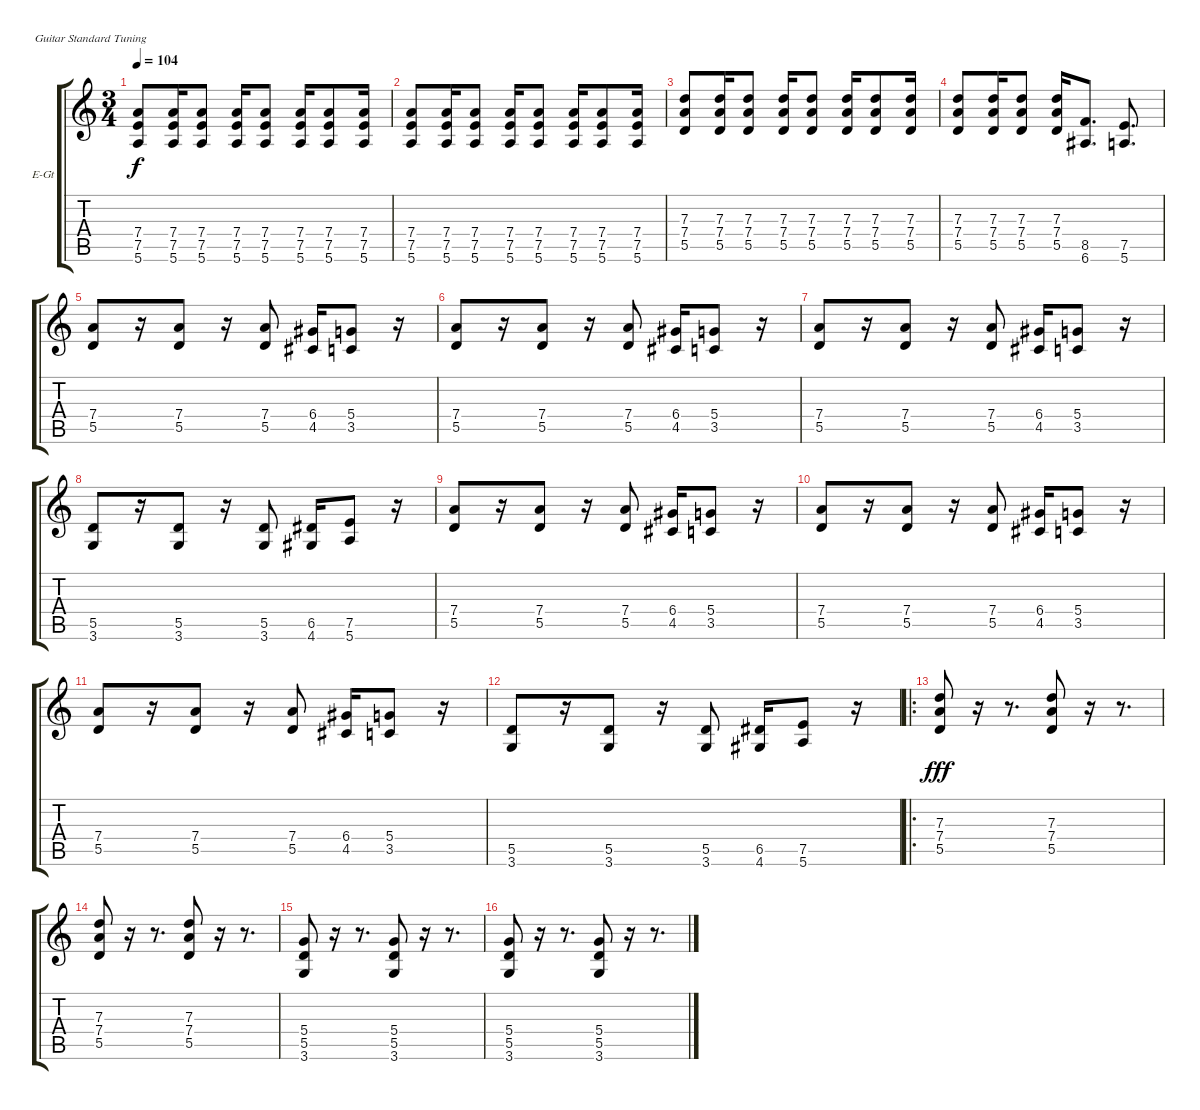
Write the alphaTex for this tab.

\bracketExtendMode groupsimilarinstruments
\firstSystemTrackNameOrientation horizontal
\otherSystemsTrackNameOrientation horizontal
\track ("Electric Guitar 2" "E-Gt") {instrument distortionguitar}
\staff {score tabs}
\tuning (E4 B3 G3 D3 A2 E2)
\ts (3 4)
\tempo 104
\clef g2
\ks c
(5.6 7.5 7.4).8{dy f} (5.6 7.5 7.4).16 (5.6 7.5 7.4).8 (5.6 7.5 7.4).16 (5.6 7.5 7.4).8 (5.6 7.5 7.4).16 (5.6 7.5 7.4).8 (5.6 7.5 7.4).16 |
(5.6 7.5 7.4).8 (5.6 7.5 7.4).16 (5.6 7.5 7.4).8 (5.6 7.5 7.4).16 (5.6 7.5 7.4).8 (5.6 7.5 7.4).16 (5.6 7.5 7.4).8 (5.6 7.5 7.4).16 |
(5.5 7.4 7.3).8 (5.5 7.4 7.3).16 (7.3 7.4 5.5).8 (5.5 7.4 7.3).16 (5.5 7.4 7.3).8 (5.5 7.4 7.3).16 (7.3 7.4 5.5).8 (5.5 7.4 7.3).16 |
(5.5 7.4 7.3).8 (5.5 7.4 7.3).16 (7.3 7.4 5.5).8 (5.5 7.4 7.3).16 (6.6 8.5).8{d} (5.6 7.5).8{d} |
(5.5 7.4).8 r.16 (5.5 7.4).8 r.16 (5.5 7.4).8 (4.5 6.4).16 (3.5 5.4).8 r.16 |
(5.5 7.4).8 r.16 (5.5 7.4).8 r.16 (5.5 7.4).8 (4.5 6.4).16 (3.5 5.4).8 r.16 |
(5.5 7.4).8 r.16 (5.5 7.4).8 r.16 (5.5 7.4).8 (4.5 6.4).16 (3.5 5.4).8 r.16 |
(5.5 3.6).8 r.16 (5.5 3.6).8 r.16 (5.5 3.6).8 (6.5 4.6).16 (7.5 5.6).8 r.16 |
(5.5 7.4).8 r.16 (5.5 7.4).8 r.16 (5.5 7.4).8 (4.5 6.4).16 (3.5 5.4).8 r.16 |
(5.5 7.4).8 r.16 (5.5 7.4).8 r.16 (5.5 7.4).8 (4.5 6.4).16 (3.5 5.4).8 r.16 |
(5.5 7.4).8 r.16 (5.5 7.4).8 r.16 (5.5 7.4).8 (4.5 6.4).16 (3.5 5.4).8 r.16 |
(5.5 3.6).8 r.16 (5.5 3.6).8 r.16 (5.5 3.6).8 (6.5 4.6).16 (7.5 5.6).8 r.16 |
\ro
(5.5 7.4 7.3).8{dy fff} r.16 r.8{d} (5.5 7.4 7.3).8 r.16 r.8{d} |
(5.5 7.4 7.3).8 r.16 r.8{d} (5.5 7.4 7.3).8 r.16 r.8{d} |
(5.5 5.4 3.6).8 r.16 r.8{d} (5.5 5.4 3.6).8 r.16 r.8{d} |
(5.5 5.4 3.6).8 r.16 r.8{d} (5.5 5.4 3.6).8 r.16 r.8{d}
